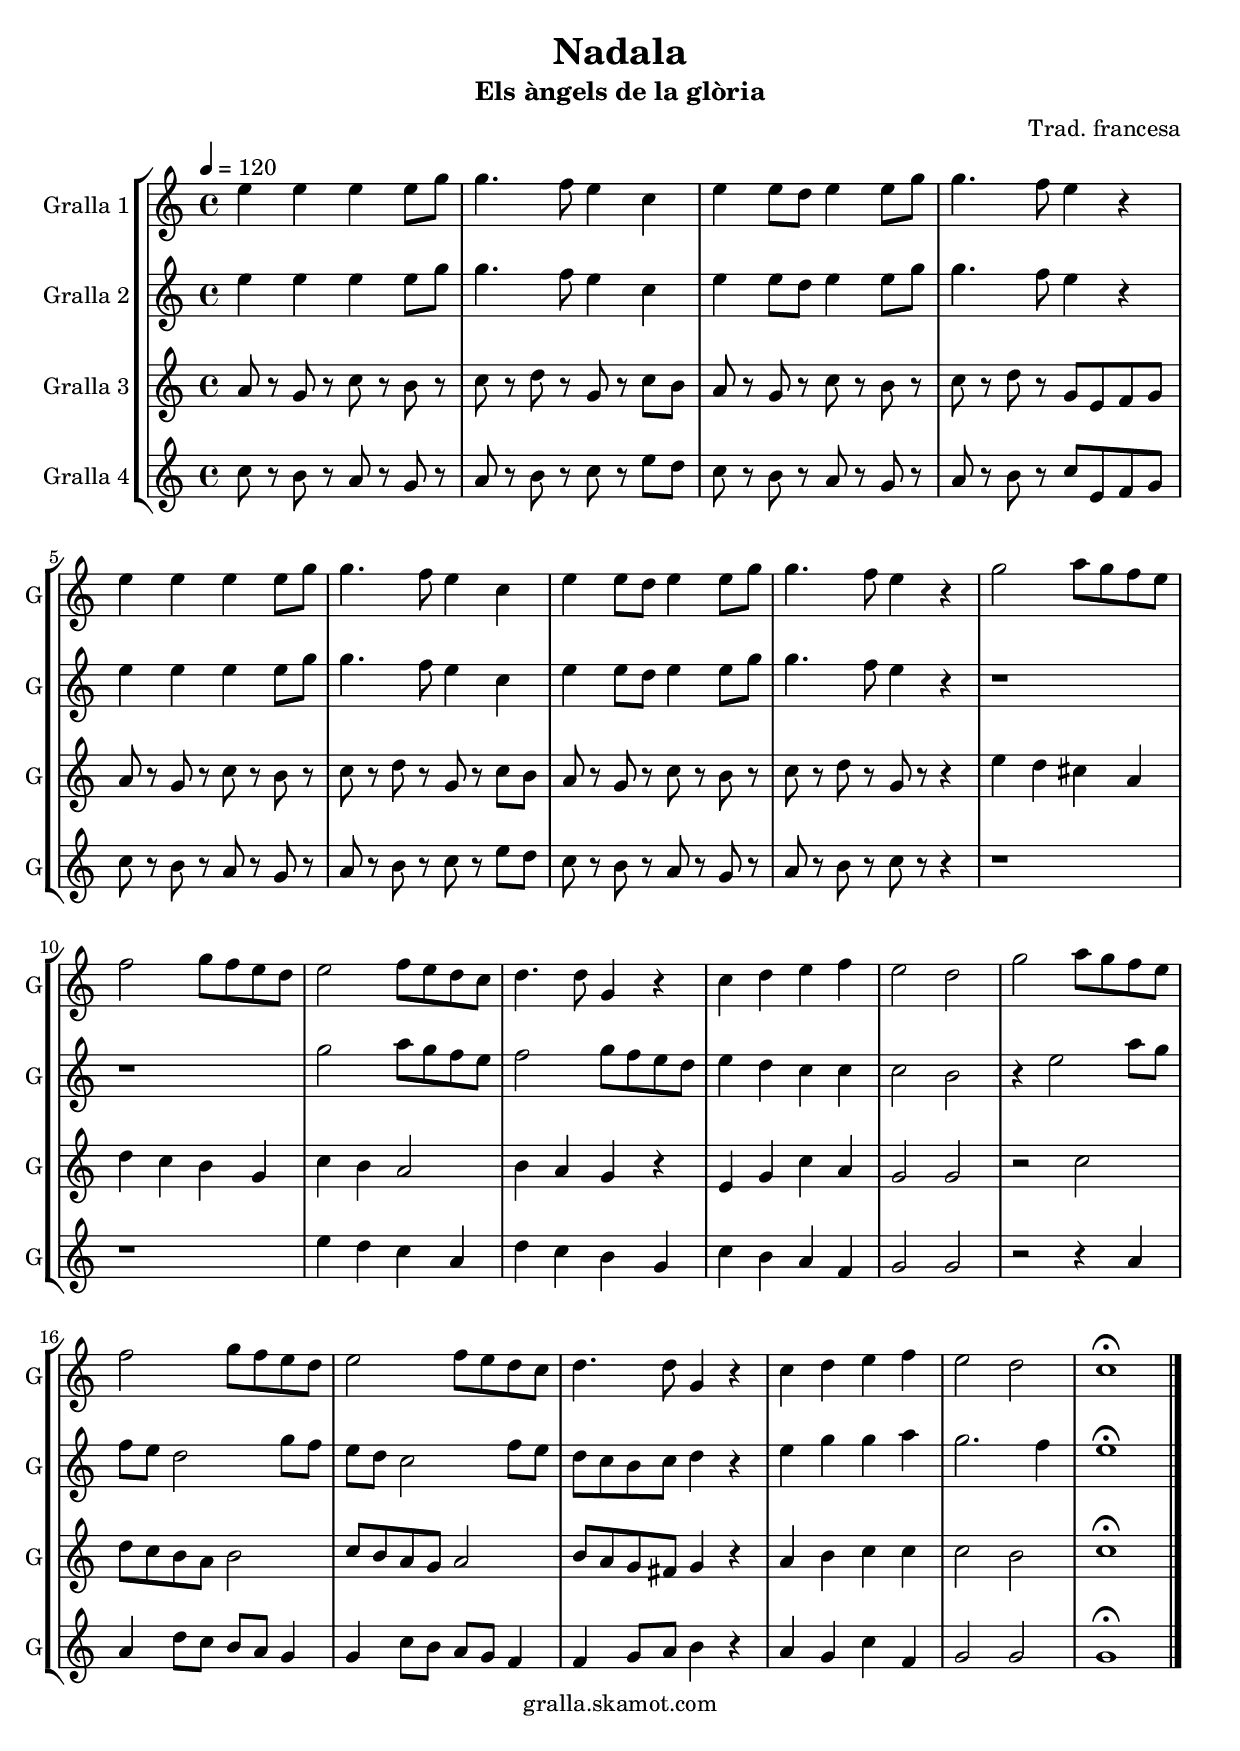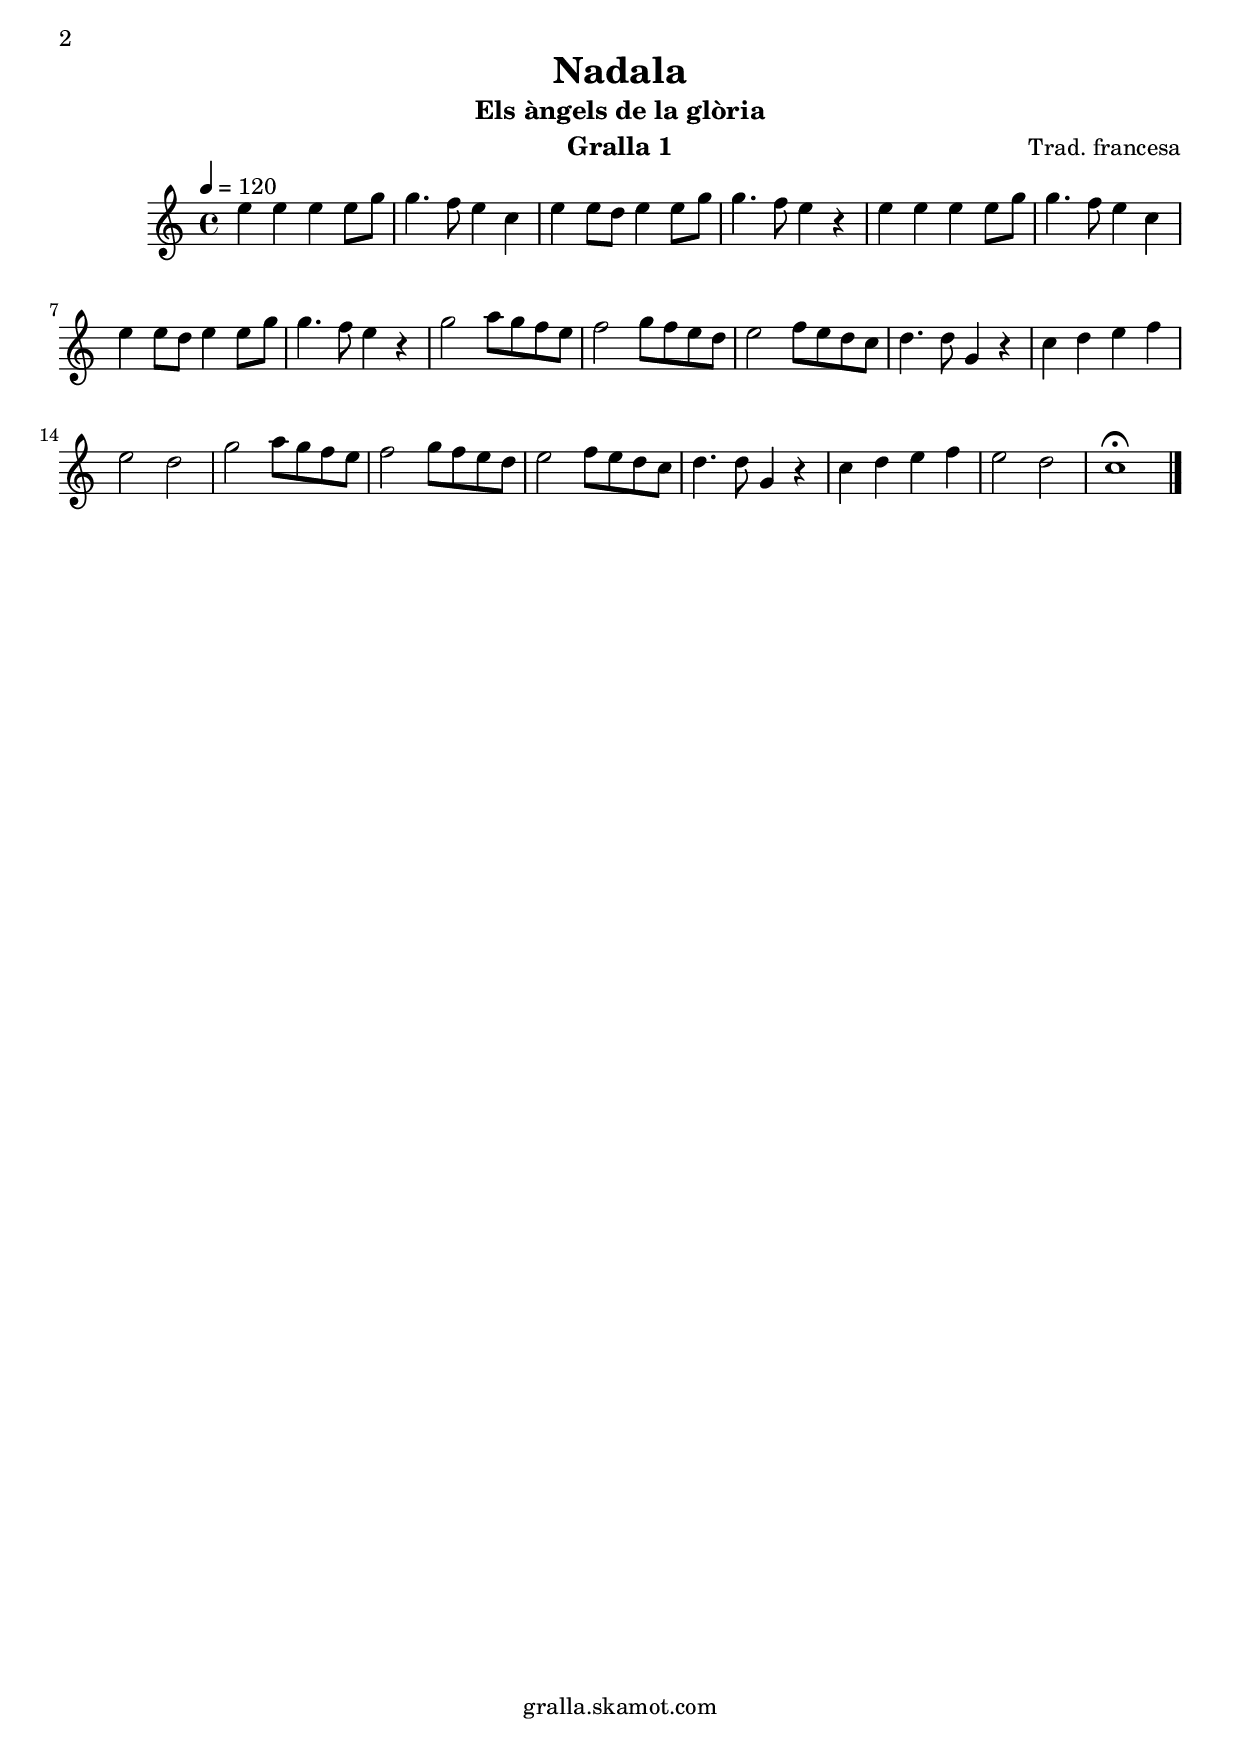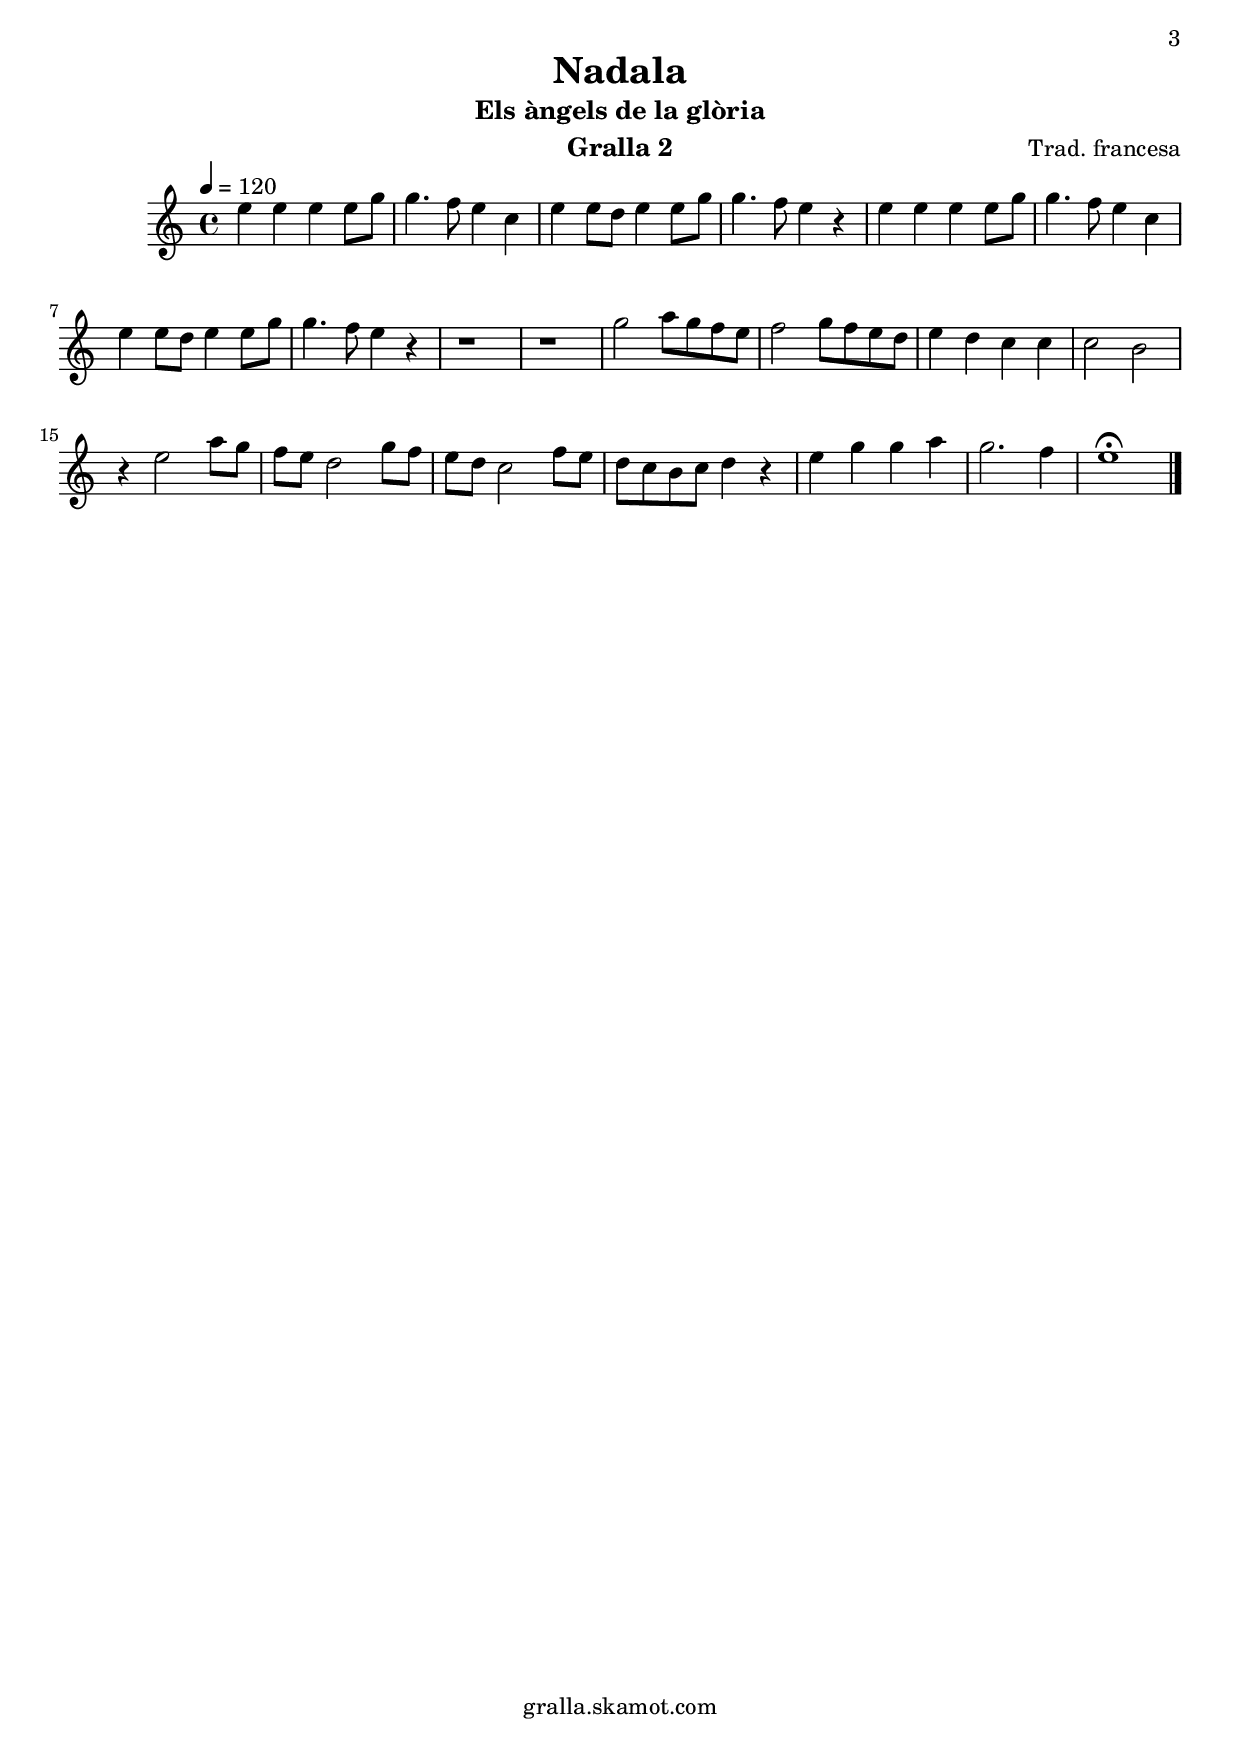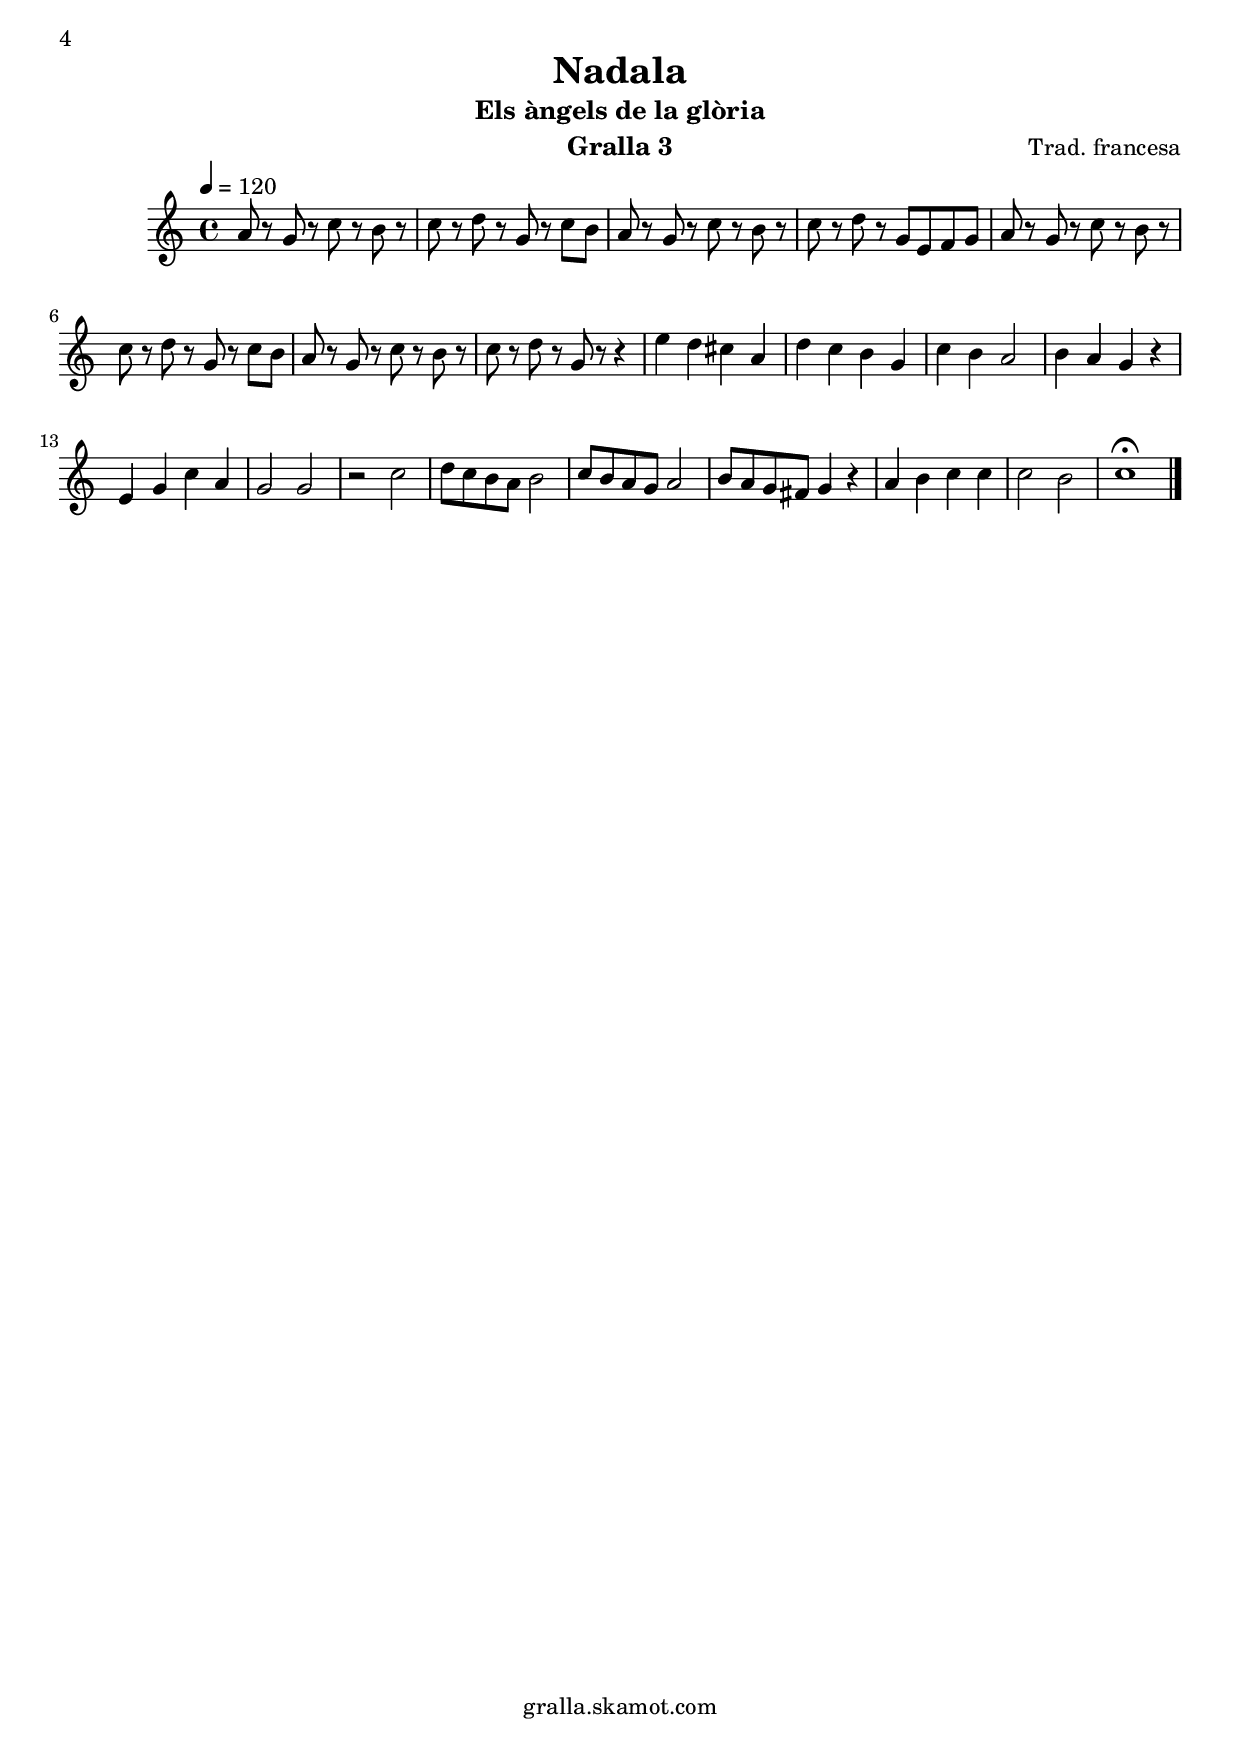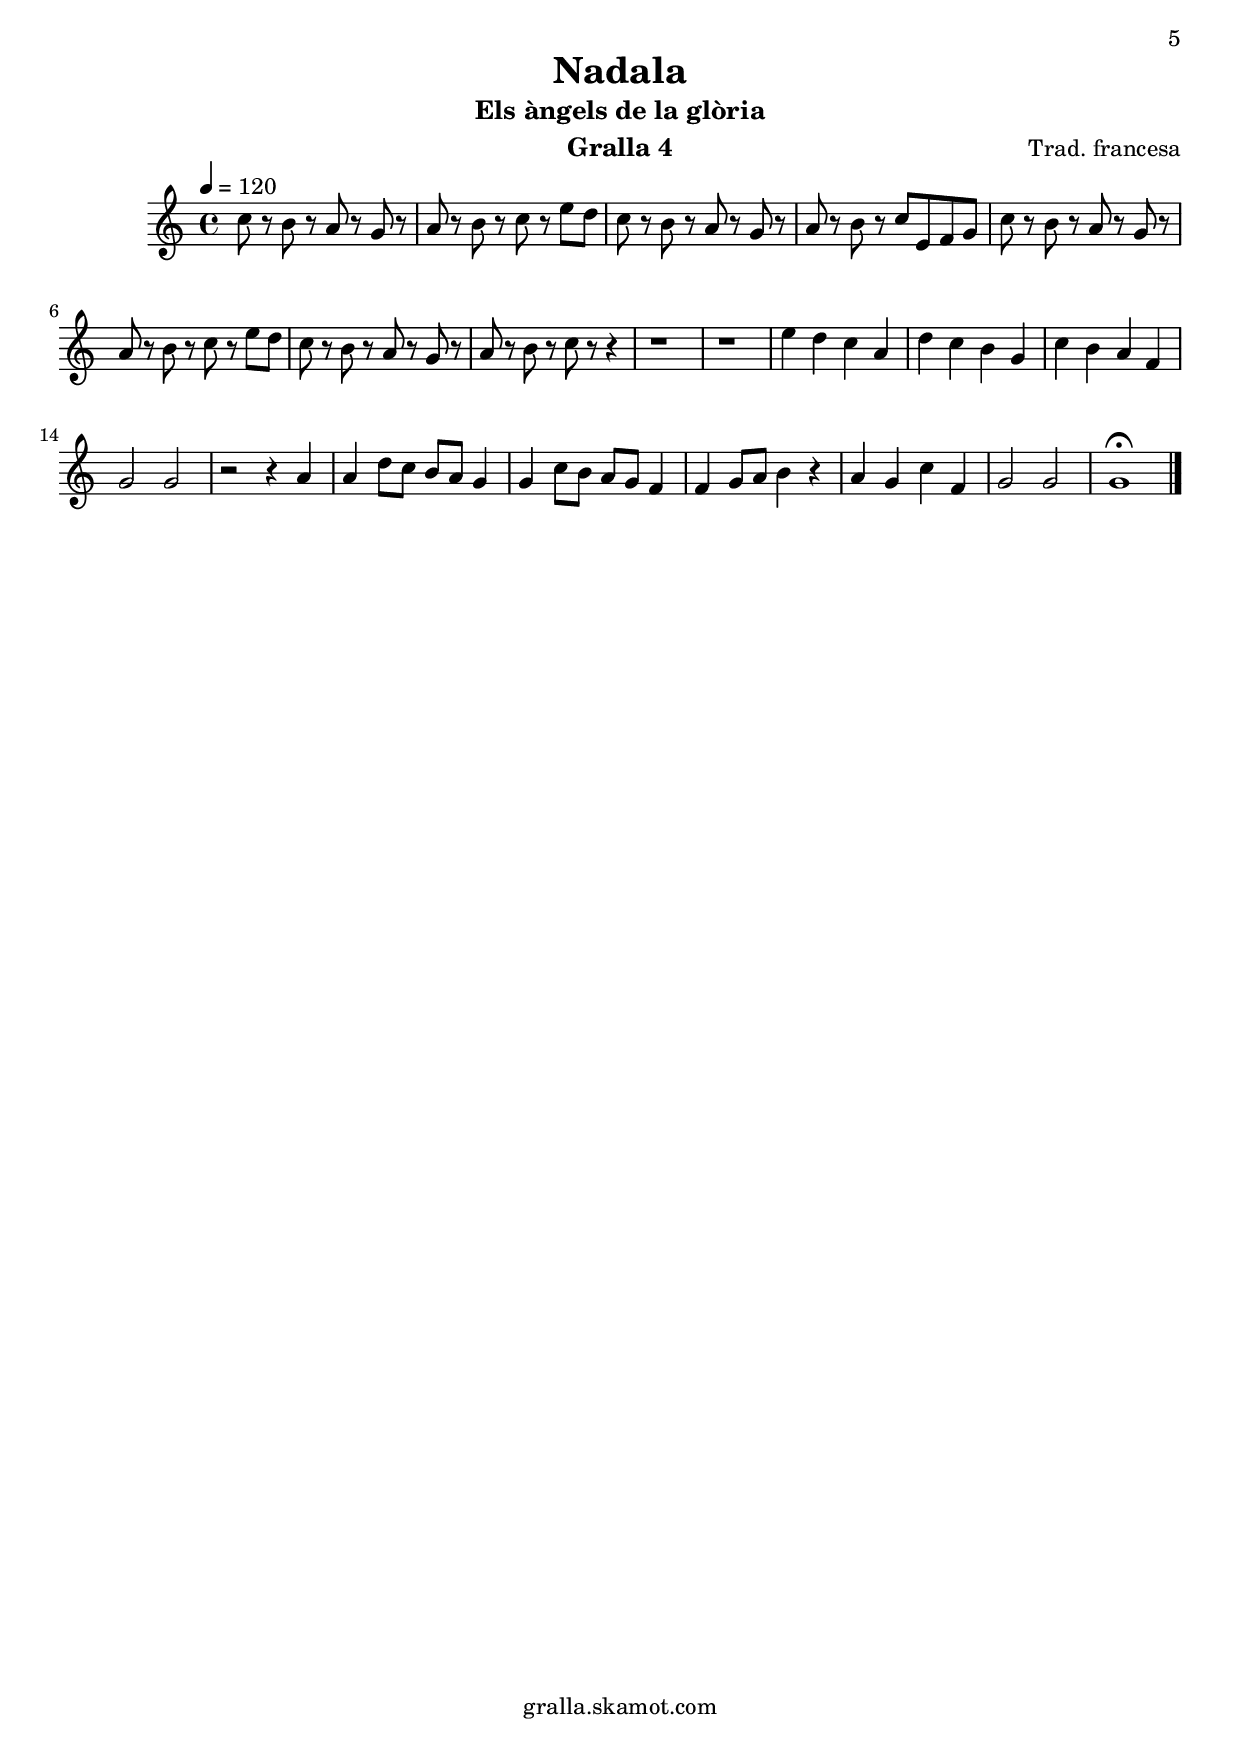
\version "2.16.2"

\header {
  dedication=""
  title="Nadala"
  subtitle="Els àngels de la glòria"
  subsubtitle=""
  poet=""
  meter=""
  piece=""
  composer="Trad. francesa"
  arranger=""
  opus=""
  instrument=""
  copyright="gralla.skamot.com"
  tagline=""
}

liniaroAa =
\relative e''
{
  \tempo 4=120
  \clef treble
  \key c \major
  \time 4/4
  e4 e e e8 g  |
  g4. f8 e4 c  |
  e4 e8 d e4 e8 g  |
  g4. f8 e4 r  |
  %05
  e4 e e e8 g  |
  g4. f8 e4 c  |
  e4 e8 d e4 e8 g  |
  g4. f8 e4 r  |
  g2 a8 g f e  |
  %10
  f2 g8 f e d  |
  e2 f8 e d c  |
  d4. d8 g,4 r  |
  c4 d e f  |
  e2 d  |
  %15
  g2 a8 g f e  |
  f2 g8 f e d  |
  e2 f8 e d c  |
  d4. d8 g,4 r  |
  c4 d e f  |
  %20
  e2 d  |
  c1\fermata  \bar "|."
}

liniaroAb =
\relative e''
{
  \tempo 4=120
  \clef treble
  \key c \major
  \time 4/4
  e4 e e e8 g  |
  g4. f8 e4 c  |
  e4 e8 d e4 e8 g  |
  g4. f8 e4 r  |
  %05
  e4 e e e8 g  |
  g4. f8 e4 c  |
  e4 e8 d e4 e8 g  |
  g4. f8 e4 r  |
  r1  |
  %10
  r1  |
  g2 a8 g f e  |
  f2 g8 f e d  |
  e4 d c c  |
  c2 b  |
  %15
  r4 e2 a8 g  |
  f8 e d2 g8 f  |
  e8 d c2 f8 e  |
  d8 c b c d4 r  |
  e4 g g a  |
  %20
  g2. f4  |
  e1\fermata  \bar "|."
}

liniaroAc =
\relative a'
{
  \tempo 4=120
  \clef treble
  \key c \major
  \time 4/4
  a8 r g r c r b r  |
  c8 r d r g, r c b  |
  a8 r g r c r b r  |
  c8 r d r g, e f g  |
  %05
  a8 r g r c r b r  |
  c8 r d r g, r c b  |
  a8 r g r c r b r  |
  c8 r d r g, r r4  |
  e'4 d cis a  |
  %10
  d4 c b g  |
  c4 b a2  |
  b4 a g r  |
  e4 g c a  |
  g2 g  |
  %15
  r2 c  |
  d8 c b a b2  |
  c8 b a g a2  |
  b8 a g fis g4 r  |
  a4 b c c  |
  %20
  c2 b  |
  c1\fermata  \bar "|."
}

liniaroAd =
\relative c''
{
  \tempo 4=120
  \clef treble
  \key c \major
  \time 4/4
  c8 r b r a r g r  |
  a8 r b r c r e d  |
  c8 r b r a r g r  |
  a8 r b r c e, f g  |
  %05
  c8 r b r a r g r  |
  a8 r b r c r e d  |
  c8 r b r a r g r  |
  a8 r b r c r r4  |
  r1  |
  %10
  r1  |
  e4 d c a  |
  d4 c b g  |
  c4 b a f  |
  g2 g  |
  %15
  r2 r4 a  |
  a4 d8 c b a g4  |
  g4 c8 b a g f4  |
  f4 g8 a b4 r  |
  a4 g c f,  |
  %20
  g2 g  |
  g1\fermata  \bar "|."
}

\bookpart {
  \score {
    \new StaffGroup {
      \override Score.RehearsalMark.self-alignment-X = #LEFT
      <<
        \new Staff \with {instrumentName = #"Gralla 1" shortInstrumentName = #"G"} \liniaroAa
        \new Staff \with {instrumentName = #"Gralla 2" shortInstrumentName = #"G"} \liniaroAb
        \new Staff \with {instrumentName = #"Gralla 3" shortInstrumentName = #"G"} \liniaroAc
        \new Staff \with {instrumentName = #"Gralla 4" shortInstrumentName = #"G"} \liniaroAd
      >>
    }
    \layout {}
  }
  \score { \unfoldRepeats
    \new StaffGroup {
      \override Score.RehearsalMark.self-alignment-X = #LEFT
      <<
        \new Staff \with {instrumentName = #"Gralla 1" shortInstrumentName = #"G"} \liniaroAa
        \new Staff \with {instrumentName = #"Gralla 2" shortInstrumentName = #"G"} \liniaroAb
        \new Staff \with {instrumentName = #"Gralla 3" shortInstrumentName = #"G"} \liniaroAc
        \new Staff \with {instrumentName = #"Gralla 4" shortInstrumentName = #"G"} \liniaroAd
      >>
    }
    \midi {
      \set Staff.midiInstrument = "oboe"
      \set DrumStaff.midiInstrument = "drums"
    }
  }
}

\bookpart {
  \header {instrument="Gralla 1"}
  \score {
    \new StaffGroup {
      \override Score.RehearsalMark.self-alignment-X = #LEFT
      <<
        \new Staff \liniaroAa
      >>
    }
    \layout {}
  }
  \score { \unfoldRepeats
    \new StaffGroup {
      \override Score.RehearsalMark.self-alignment-X = #LEFT
      <<
        \new Staff \liniaroAa
      >>
    }
    \midi {
      \set Staff.midiInstrument = "oboe"
      \set DrumStaff.midiInstrument = "drums"
    }
  }
}

\bookpart {
  \header {instrument="Gralla 2"}
  \score {
    \new StaffGroup {
      \override Score.RehearsalMark.self-alignment-X = #LEFT
      <<
        \new Staff \liniaroAb
      >>
    }
    \layout {}
  }
  \score { \unfoldRepeats
    \new StaffGroup {
      \override Score.RehearsalMark.self-alignment-X = #LEFT
      <<
        \new Staff \liniaroAb
      >>
    }
    \midi {
      \set Staff.midiInstrument = "oboe"
      \set DrumStaff.midiInstrument = "drums"
    }
  }
}

\bookpart {
  \header {instrument="Gralla 3"}
  \score {
    \new StaffGroup {
      \override Score.RehearsalMark.self-alignment-X = #LEFT
      <<
        \new Staff \liniaroAc
      >>
    }
    \layout {}
  }
  \score { \unfoldRepeats
    \new StaffGroup {
      \override Score.RehearsalMark.self-alignment-X = #LEFT
      <<
        \new Staff \liniaroAc
      >>
    }
    \midi {
      \set Staff.midiInstrument = "oboe"
      \set DrumStaff.midiInstrument = "drums"
    }
  }
}

\bookpart {
  \header {instrument="Gralla 4"}
  \score {
    \new StaffGroup {
      \override Score.RehearsalMark.self-alignment-X = #LEFT
      <<
        \new Staff \liniaroAd
      >>
    }
    \layout {}
  }
  \score { \unfoldRepeats
    \new StaffGroup {
      \override Score.RehearsalMark.self-alignment-X = #LEFT
      <<
        \new Staff \liniaroAd
      >>
    }
    \midi {
      \set Staff.midiInstrument = "oboe"
      \set DrumStaff.midiInstrument = "drums"
    }
  }
}

